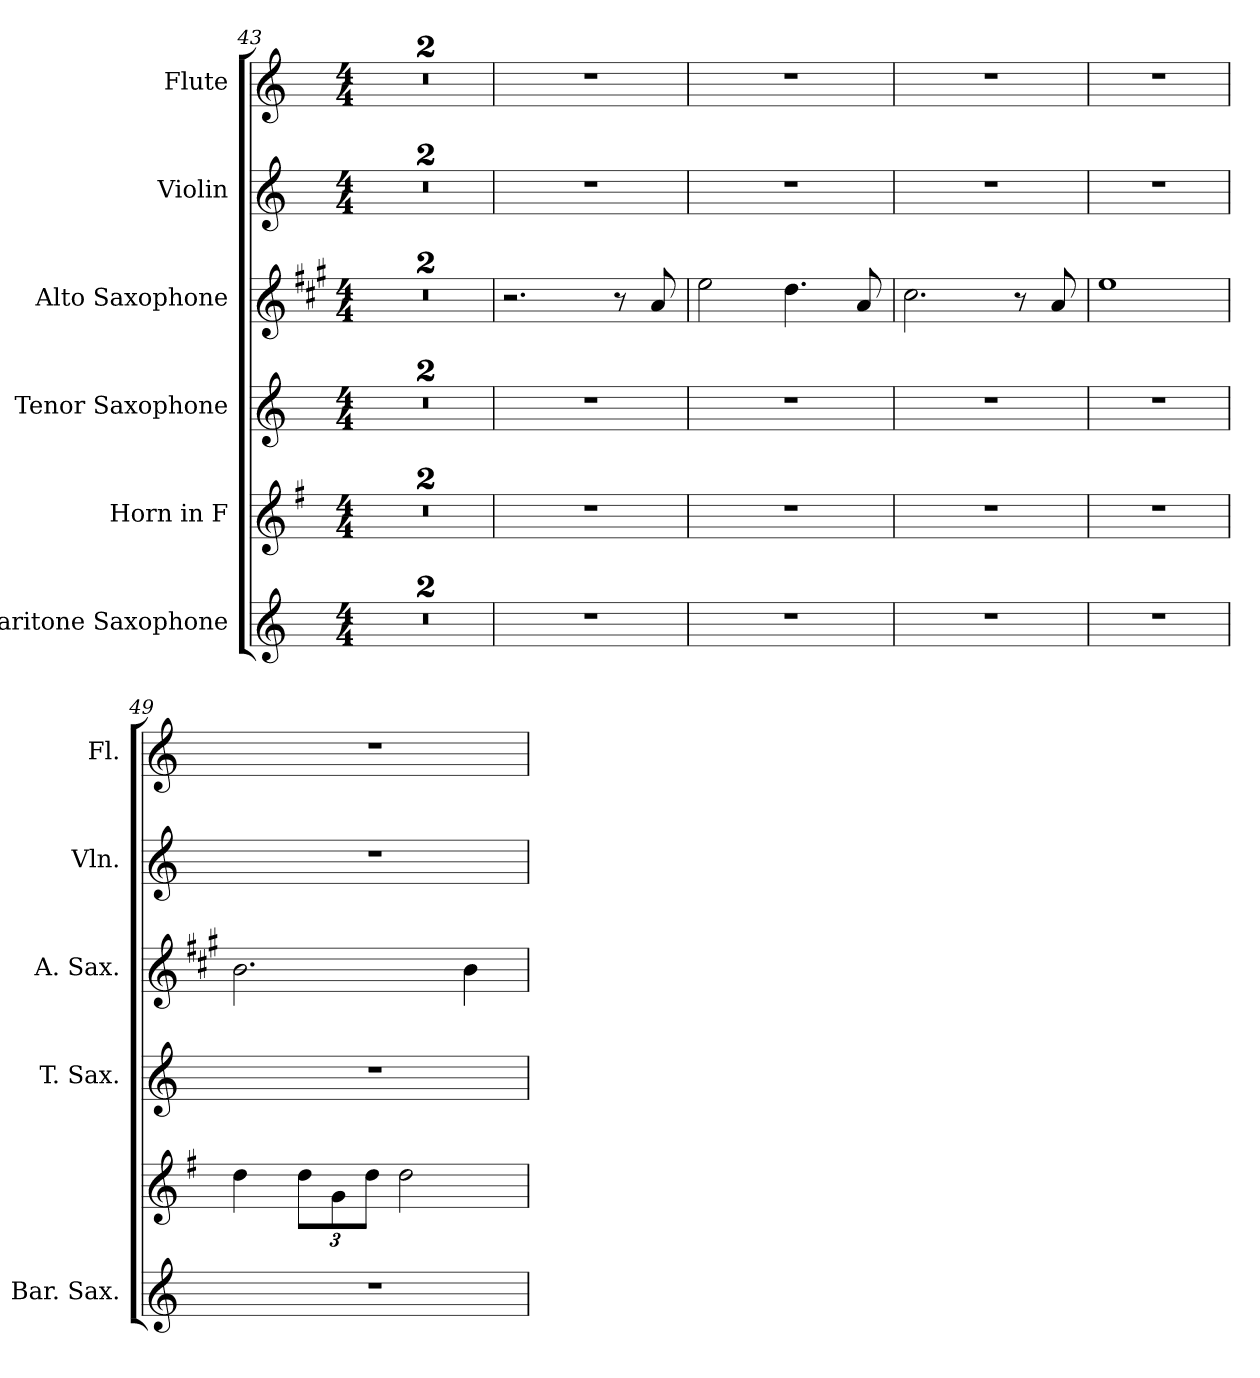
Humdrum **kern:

**kern	**kern	**kern	**kern	**kern	**kern
*part6	*part5	*part4	*part3	*part2	*part1
*staff6	*staff5	*staff4	*staff3	*staff2	*staff1
*I"Baritone Saxophone	*I"Horn in F	*I"Tenor Saxophone	*I"Alto Saxophone	*I"Violin	*I"Flute
*I'Bar. Sax.	*	*I'T. Sax.	*I'A. Sax.	*I'Vln.	*I'Fl.
*clefG2	*clefG2	*clefG2	*clefG2	*clefG2	*clefG2
*ITrd12c21	*ITrd4c7	*ITrd8c14	*ITrd5c9	*	*
*k[]	*k[]	*k[]	*k[]	*k[]	*k[]
*M4/4	*M4/4	*M4/4	*M4/4	*M4/4	*M4/4
=43	=43	=43	=43	=43	=43
1r	1r	1r	1r	1r	1r
=44	=44	=44	=44	=44	=44
1r	1r	1r	1r	1r	1r
=45	=45	=45	=45	=45	=45
1r	1r	1r	2.r	1r	1r
.	.	.	8r	.	.
.	.	.	8c/	.	.
=46	=46	=46	=46	=46	=46
1r	1r	1r	2g\	1r	1r
.	.	.	4.f\	.	.
.	.	.	8c/	.	.
=47	=47	=47	=47	=47	=47
1r	1r	1r	2.e\	1r	1r
.	.	.	8r	.	.
.	.	.	8c/	.	.
=48	=48	=48	=48	=48	=48
1r	1r	1r	1g	1r	1r
=49	=49	=49	=49	=49	=49
1r	4g\	1r	2.d\	1r	1r
*	*Xbrackettup	*	*	*	*
.	12g\L	.	.	.	.
.	12c\	.	.	.	.
.	12g\J	.	.	.	.
.	2g\	.	.	.	.
.	.	.	4d\	.	.
=	=	=	=	=	=
*-	*-	*-	*-	*-	*-
